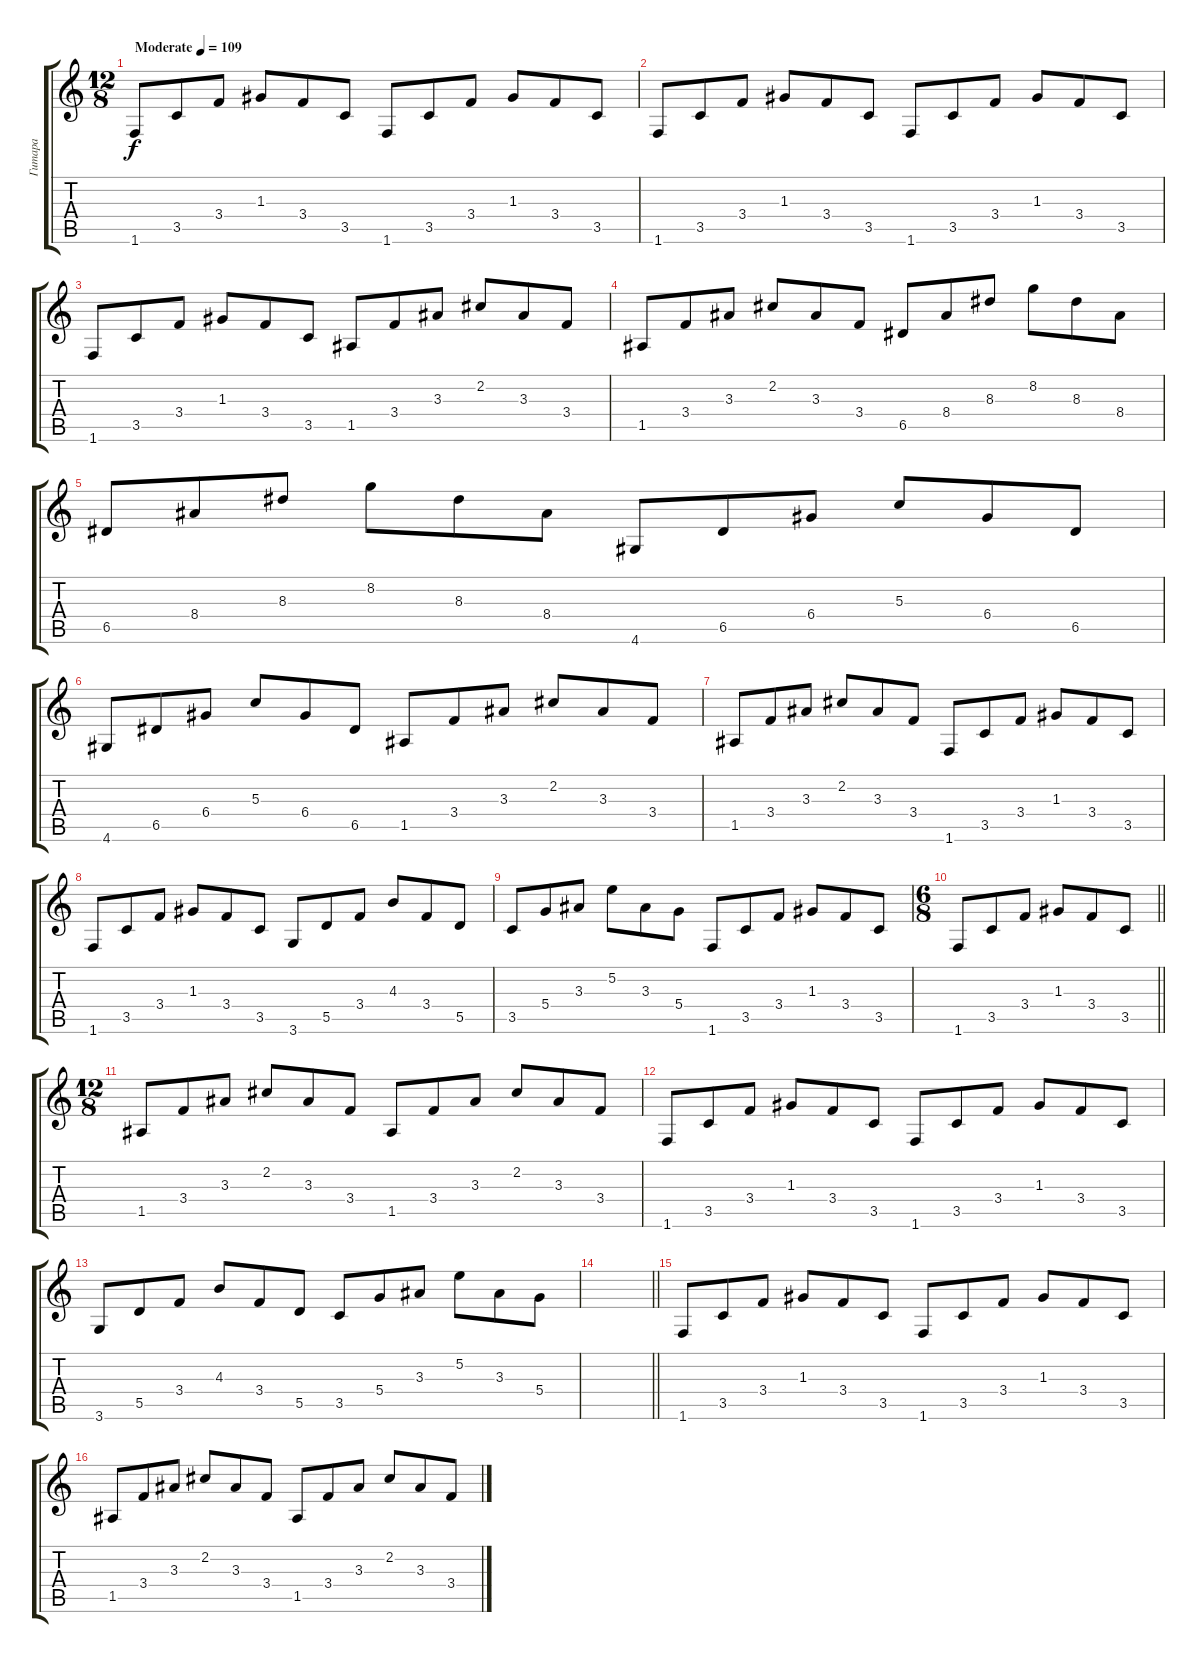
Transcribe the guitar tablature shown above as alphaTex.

\track ("Гитара" "Гитара") {instrument acousticguitarsteel}
\staff {score tabs}
\tuning (E4 B3 G3 D3 A2 E2) {hide}
\ts (12 8)
\tempo (109 "Moderate")
\clef g2
\ks c
1.6.8{dy f instrument acousticguitarsteel} 3.5.8 3.4.8 1.3.8 3.4.8 3.5.8 1.6.8 3.5.8 3.4.8 1.3.8 3.4.8 3.5.8 |
1.6.8 3.5.8 3.4.8 1.3.8 3.4.8 3.5.8 1.6.8 3.5.8 3.4.8 1.3.8 3.4.8 3.5.8 |
1.6.8 3.5.8 3.4.8 1.3.8 3.4.8 3.5.8 1.5.8 3.4.8 3.3.8 2.2.8 3.3.8 3.4.8 |
1.5.8 3.4.8 3.3.8 2.2.8 3.3.8 3.4.8 6.5.8 8.4.8 8.3.8 8.2.8 8.3.8 8.4.8 |
6.5.8 8.4.8 8.3.8 8.2.8 8.3.8 8.4.8 4.6.8 6.5.8 6.4.8 5.3.8 6.4.8 6.5.8 |
4.6.8 6.5.8 6.4.8 5.3.8 6.4.8 6.5.8 1.5.8 3.4.8 3.3.8 2.2.8 3.3.8 3.4.8 |
1.5.8 3.4.8 3.3.8 2.2.8 3.3.8 3.4.8 1.6.8 3.5.8 3.4.8 1.3.8 3.4.8 3.5.8 |
1.6.8 3.5.8 3.4.8 1.3.8 3.4.8 3.5.8 3.6.8 5.5.8 3.4.8 4.3.8 3.4.8 5.5.8 |
3.5.8 5.4.8 3.3.8 5.2.8 3.3.8 5.4.8 1.6.8 3.5.8 3.4.8 1.3.8 3.4.8 3.5.8 |
\ts (6 8)
\barLineRight lightlight
1.6.8 3.5.8 3.4.8 1.3.8 3.4.8 3.5.8 |
\ts (12 8)
1.5.8 3.4.8 3.3.8 2.2.8 3.3.8 3.4.8 1.5.8 3.4.8 3.3.8 2.2.8 3.3.8 3.4.8 |
1.6.8 3.5.8 3.4.8 1.3.8 3.4.8 3.5.8 1.6.8 3.5.8 3.4.8 1.3.8 3.4.8 3.5.8 |
3.6.8 5.5.8 3.4.8 4.3.8 3.4.8 5.5.8 3.5.8 5.4.8 3.3.8 5.2.8 3.3.8 5.4.8 |
\barLineRight lightlight
|
1.6.8 3.5.8 3.4.8 1.3.8 3.4.8 3.5.8 1.6.8 3.5.8 3.4.8 1.3.8 3.4.8 3.5.8 |
1.5.8 3.4.8 3.3.8 2.2.8 3.3.8 3.4.8 1.5.8 3.4.8 3.3.8 2.2.8 3.3.8 3.4.8
